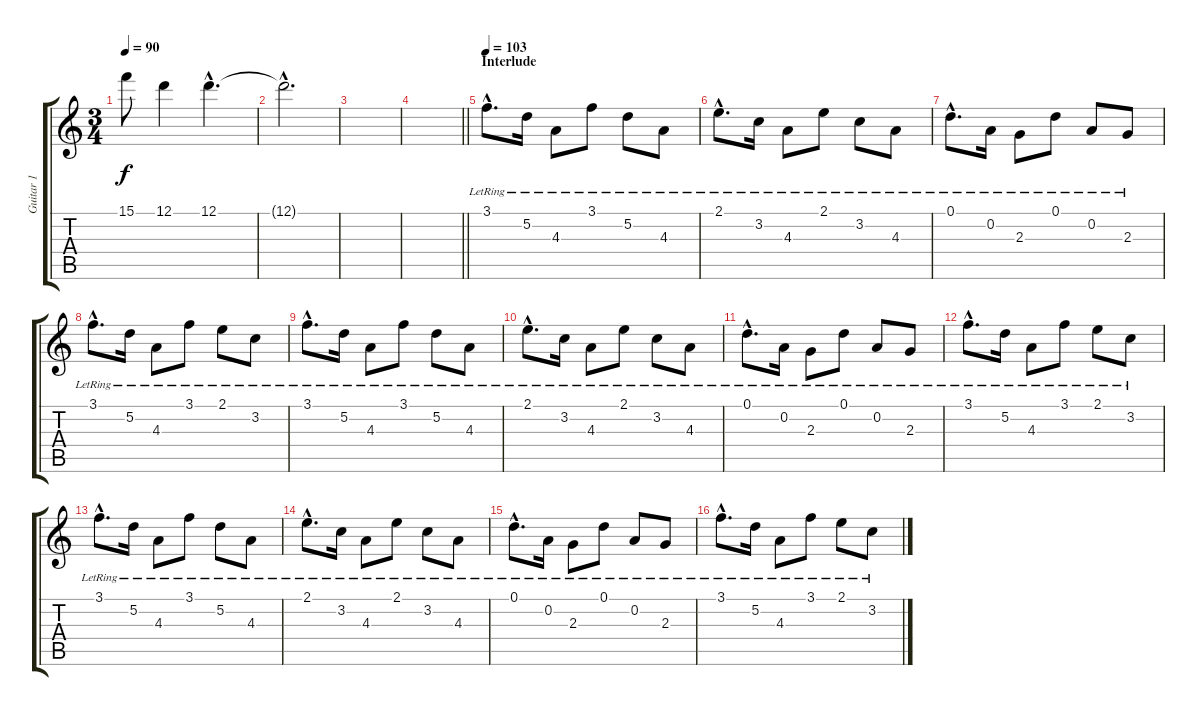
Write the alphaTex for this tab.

\track ("Guitar 1" "Guitar 1") {instrument distortionguitar}
\staff {score tabs}
\tuning (D4 A3 F3 C3 G2 D2) {hide}
\ts (3 4)
\tempo 90
\clef g2
\ks c
15.1.8{dy f} 12.1.4 12.1{hac}.4{d} |
12.1{hac t}.2{d volume 0} |
|
\barLineRight lightlight
|
\section ("" "Interlude")
\tempo 103
3.1{hac lr}.8{d volume 13 instrument acousticguitarsteel} 5.2{lr}.16 4.3{lr}.8 3.1{lr}.8 5.2{lr}.8 4.3{lr}.8 |
2.1{hac lr}.8{d} 3.2{lr}.16 4.3{lr}.8 2.1{lr}.8 3.2{lr}.8 4.3{lr}.8 |
0.1{hac lr}.8{d} 0.2{lr}.16 2.3{lr}.8 0.1{lr}.8 0.2{lr}.8 2.3{lr}.8 |
3.1{hac lr}.8{d} 5.2{lr}.16 4.3{lr}.8 3.1{lr}.8 2.1{lr}.8 3.2{lr}.8 |
3.1{hac lr}.8{d} 5.2{lr}.16 4.3{lr}.8 3.1{lr}.8 5.2{lr}.8 4.3{lr}.8 |
2.1{hac lr}.8{d} 3.2{lr}.16 4.3{lr}.8 2.1{lr}.8 3.2{lr}.8 4.3{lr}.8 |
0.1{hac lr}.8{d} 0.2{lr}.16 2.3{lr}.8 0.1{lr}.8 0.2{lr}.8 2.3{lr}.8 |
3.1{hac lr}.8{d} 5.2{lr}.16 4.3{lr}.8 3.1{lr}.8 2.1{lr}.8 3.2{lr}.8 |
3.1{hac lr}.8{d} 5.2{lr}.16 4.3{lr}.8 3.1{lr}.8 5.2{lr}.8 4.3{lr}.8 |
2.1{hac lr}.8{d} 3.2{lr}.16 4.3{lr}.8 2.1{lr}.8 3.2{lr}.8 4.3{lr}.8 |
0.1{hac lr}.8{d} 0.2{lr}.16 2.3{lr}.8 0.1{lr}.8 0.2{lr}.8 2.3{lr}.8 |
3.1{hac lr}.8{d} 5.2{lr}.16 4.3{lr}.8 3.1{lr}.8 2.1{lr}.8 3.2{lr}.8
